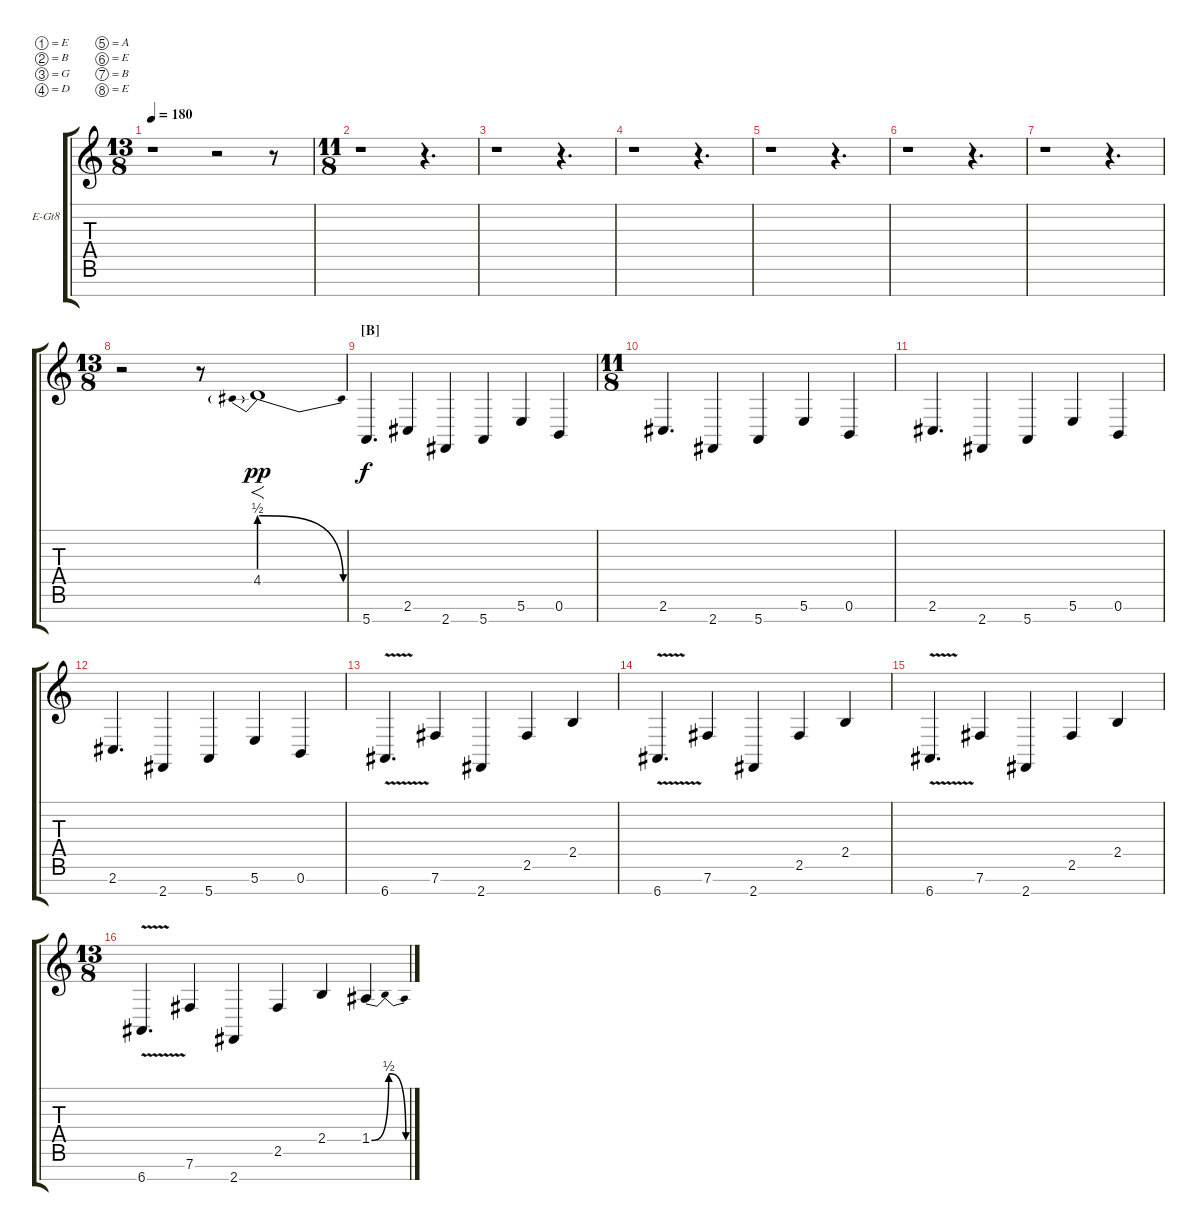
\defaultSystemsLayout 4
\bracketExtendMode groupsimilarinstruments
\firstSystemTrackNameOrientation horizontal
\otherSystemsTrackNameOrientation horizontal
\track ("Guitar - Lead" "E-Gt8") {instrument distortionguitar}
\staff {score tabs}
\tuning (E4 B3 G3 D3 A2 E2 B1 E1)
\ts (13 8)
\tempo 180
\clef g2
\ks c
r.1{dy pp} r.2 r.8 |
\ts (11 8)
r.1 r.4{d} |
r.1 r.4{d} |
r.1 r.4{d} |
r.1 r.4{d} |
r.1 r.4{d} |
r.1 r.4{d} |
\ts (13 8)
r.2 r.8 4.5{be (prebendrelease 0 2 15 0)}.1{f} |
\section ("B" "")
5.8.4{d dy f} 2.7.4 2.8.4 5.8.4 5.7.4 0.7.4 |
\ts (11 8)
2.7.4{d} 2.8.4 5.8.4 5.7.4 0.7.4 |
2.7.4{d} 2.8.4 5.8.4 5.7.4 0.7.4 |
2.7.4{d} 2.8.4 5.8.4 5.7.4 0.7.4 |
6.8{v}.4{d} 7.7.4 2.8.4 2.6.4 2.5.4 |
6.8{v}.4{d} 7.7.4 2.8.4 2.6.4 2.5.4 |
6.8{v}.4{d} 7.7.4 2.8.4 2.6.4 2.5.4 |
\ts (13 8)
6.8{v}.4{d} 7.7.4 2.8.4 2.6.4 2.5.4 1.5{be (bendrelease 13.799999999999999 0 24.599999999999998 2 34.8 2 45.6 0)}.4
